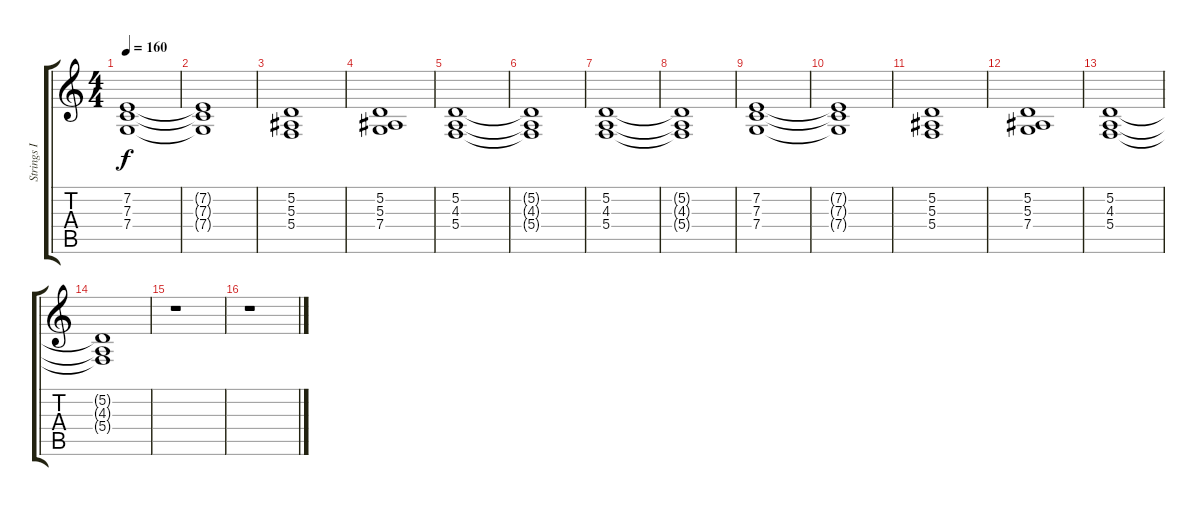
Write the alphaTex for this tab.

\track ("Strings I" "Strings I") {instrument stringensemble1}
\staff {score tabs}
\tuning (D4 A3 F3 C3 G2 D2) {hide}
\ts (4 4)
\tempo 160
\clef g2
\ks c
(7.2 7.3 7.4).1{dy f} |
(7.2{t} 7.3{t} 7.4{t}).1 |
(5.2 5.3 5.4).1 |
(5.2 5.3 7.4).1 |
(5.2 4.3 5.4).1 |
(5.2{t} 4.3{t} 5.4{t}).1 |
(5.2 4.3 5.4).1 |
(5.2{t} 4.3{t} 5.4{t}).1 |
(7.2 7.3 7.4).1 |
(7.2{t} 7.3{t} 7.4{t}).1 |
(5.2 5.3 5.4).1 |
(5.2 5.3 7.4).1 |
(5.2 4.3 5.4).1 |
(5.2{t} 4.3{t} 5.4{t}).1 |
r.1 |
r.1
